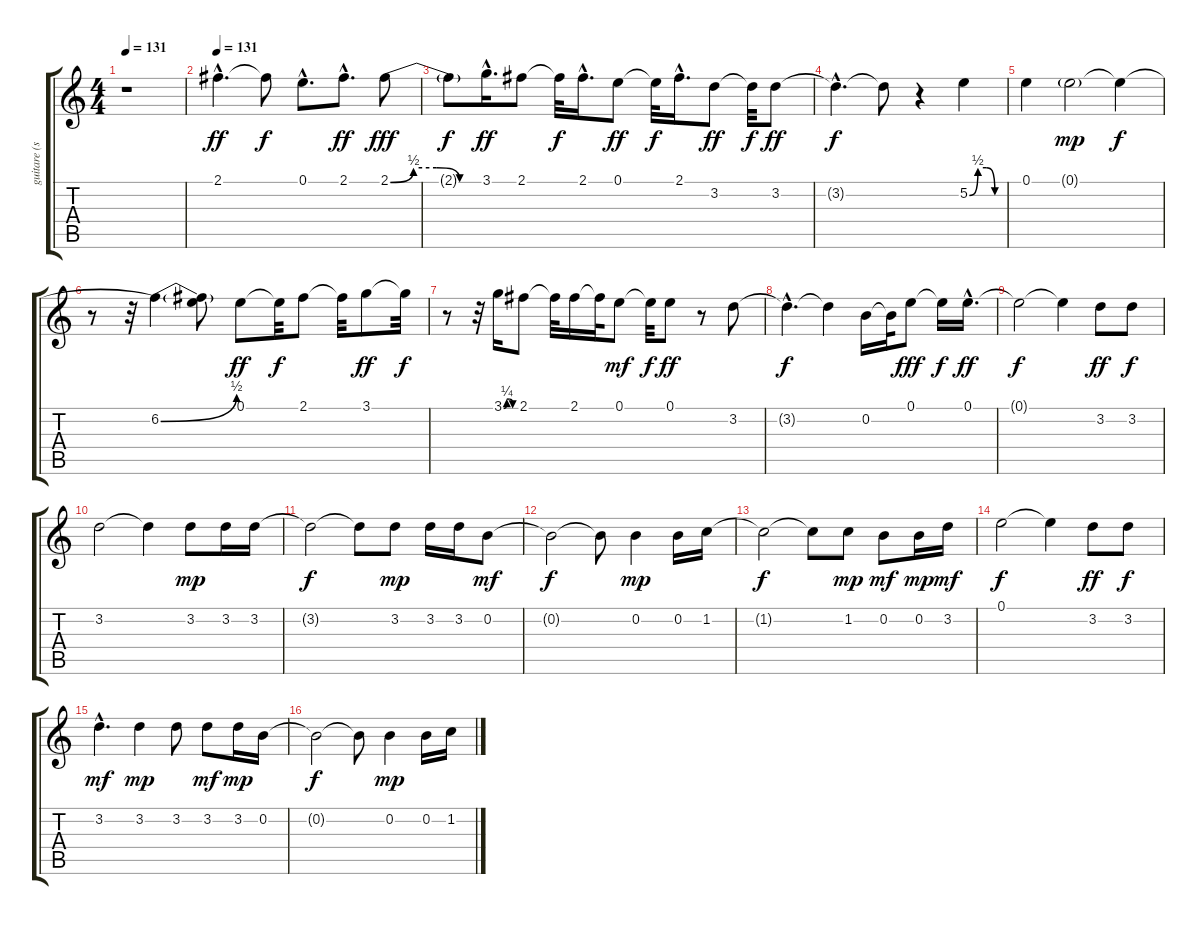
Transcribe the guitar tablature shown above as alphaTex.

\track ("guitare (solo)" "guitare (s") {instrument electricguitarclean}
\staff {score tabs}
\tuning (E4 B3 G3 D3 A2 E2) {hide}
\ts (4 4)
\tempo 131
\clef g2
\ks c
r.1{dy ff instrument electricguitarclean} |
\tempo 131
2.1{hac}.4{d} 2.1{t}.8{dy f} 0.1{hac}.8{d} 2.1{hac}.8{d dy ff} 2.1{be (custom 0 0 15 2 30 2 45 0 60 0)}.8{dy fff} |
2.1{t}.8{dy f} 3.1{hac}.16{d dy ff} 2.1.8 2.1{t}.32{dy f} 2.1{hac}.16{d} 0.1.8{dy ff} 0.1{t}.32{dy f} 2.1{hac}.16{d} 3.2.8{dy ff} 3.2{t}.32{dy f} 3.2.8{dy ff} |
3.2{hac t}.4{d dy f} 3.2{t}.8 r.4 5.2{be (custom 0 0 15 2 30 2 45 0 60 0)}.4 |
0.1.4 0.1{g}.2{dy mp} 0.1{t}.4{dy f} |
r.8 r.32 6.2{be (bend 0 0 60 2)}.4 (0.1{t} 6.2{t}).8 0.1.8{dy ff} 0.1{t}.32{dy f} 2.1.8 2.1{t}.32 3.1.8{dy ff} 3.1{t}.32{dy f} |
r.8 r.32 3.1{be (custom 0 0 15 1 30 1 45 0 60 0)}.16 2.1.8 2.1{t}.32 2.1.16 2.1{t}.32 0.1.8{dy mf} 0.1{t}.32{dy f} 0.1.8{dy ff} r.8 3.2.8 |
3.2{hac t}.4{d dy f} 3.2{t}.4 0.2.16 0.2{t}.32 0.1.8{dy fff} 0.1{t}.16{dy f} 0.1{hac}.16{d dy ff} |
0.1{t}.2{dy f} 0.1{t}.4 3.2.8{dy ff} 3.2.8{dy f} |
3.2.2 3.2{t}.4 3.2.8{dy mp} 3.2.16 3.2.16 |
3.2{t}.2{dy f} 3.2{t}.8 3.2.8{dy mp} 3.2.16 3.2.16 0.2.8{dy mf} |
0.2{t}.2{dy f} 0.2{t}.8 0.2.4{dy mp} 0.2.16 1.2.16 |
1.2{t}.2{dy f} 1.2{t}.8 1.2.8{dy mp} 0.2.8{dy mf} 0.2.16{dy mp} 3.2.16{dy mf} |
0.1.2{dy f} 0.1{t}.4 3.2.8{dy ff} 3.2.8{dy f} |
3.2{hac}.4{d dy mf} 3.2.4{dy mp} 3.2.8 3.2.8{dy mf} 3.2.16{dy mp} 0.2.16 |
0.2{t}.2{dy f} 0.2{t}.8 0.2.4{dy mp} 0.2.16 1.2.16
